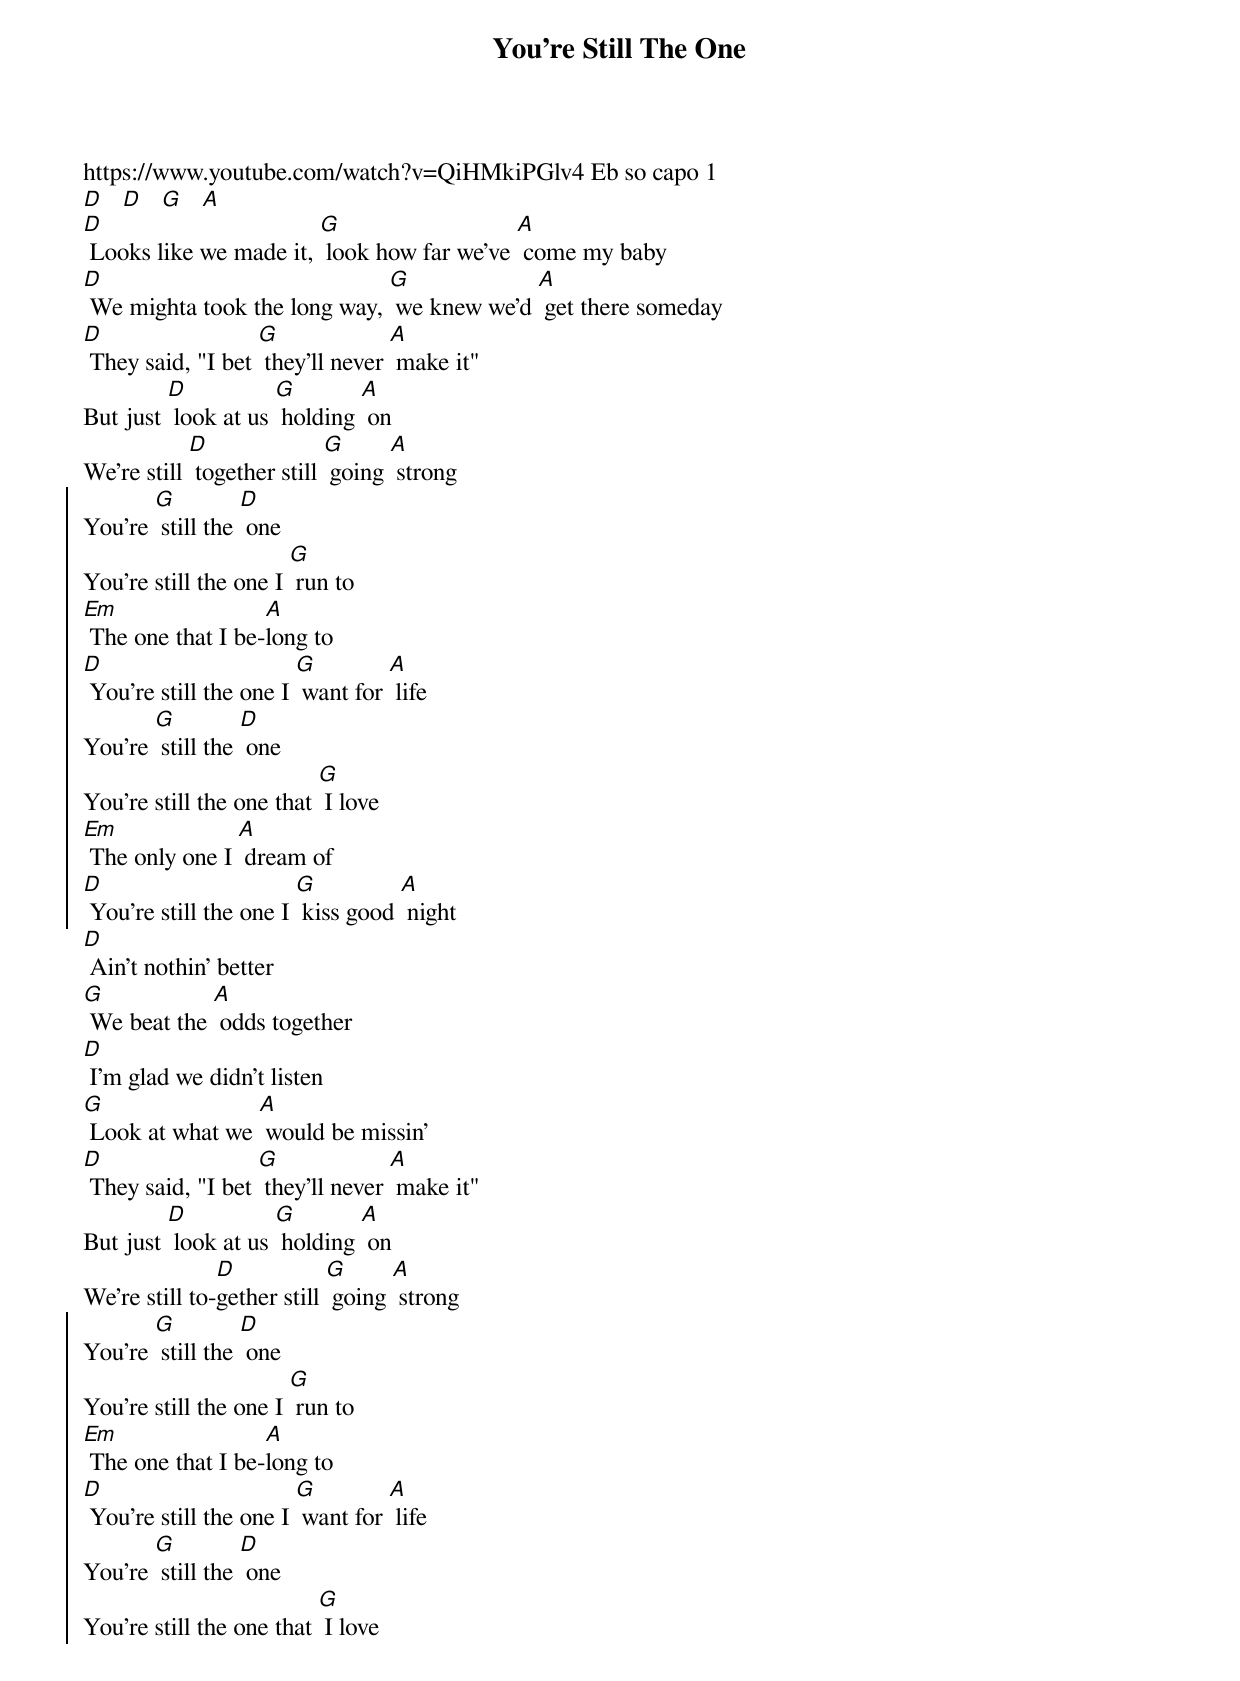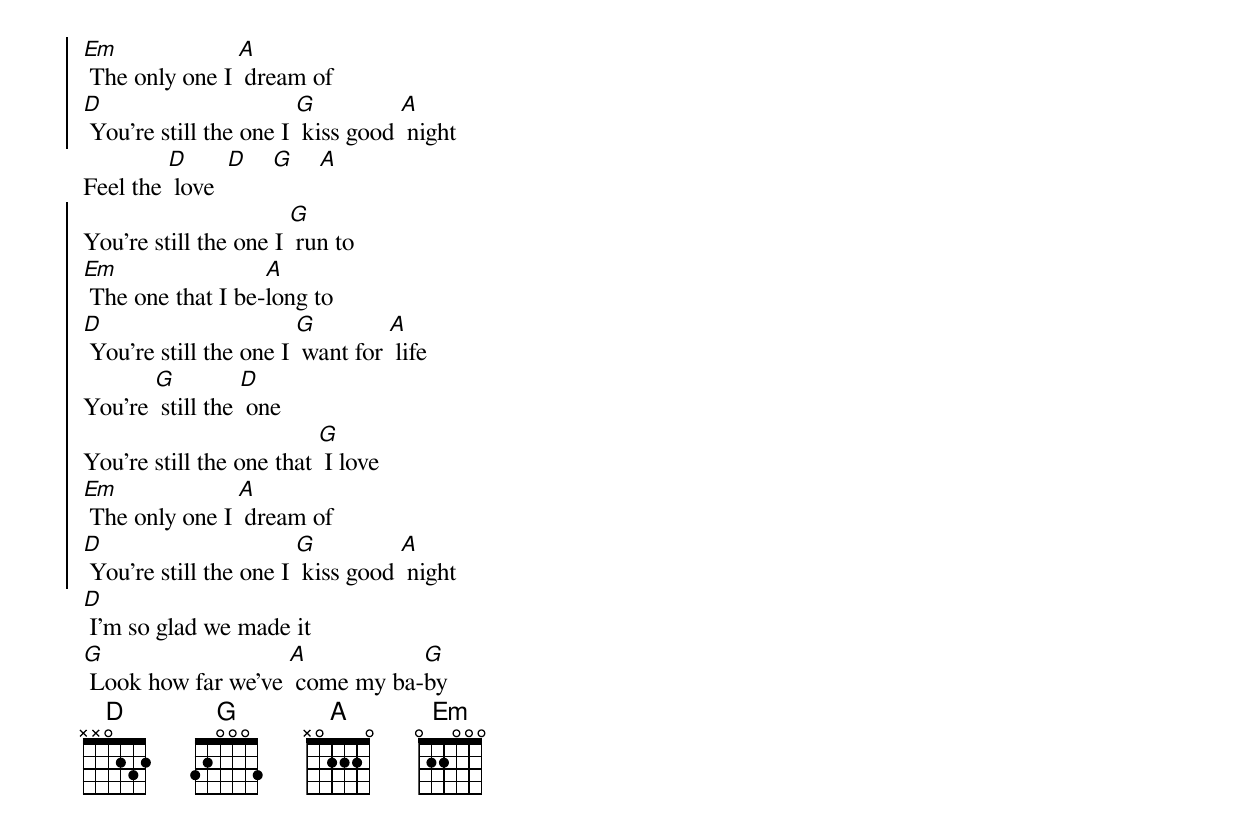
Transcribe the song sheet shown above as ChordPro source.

{t: You're Still The One}
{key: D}
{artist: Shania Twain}
https://www.youtube.com/watch?v=QiHMkiPGlv4 Eb so capo 1
{c: }
[D]   [D]   [G]   [A]
[D] Looks like we made it, [G] look how far we've [A] come my baby
[D] We mighta took the long way, [G] we knew we'd [A] get there someday
[D] They said, "I bet [G] they'll never [A] make it"
But just [D] look at us [G] holding [A] on
We're still [D] together still [G] going [A] strong
{soc}
You're [G] still the [D] one
You're still the one I [G] run to
[Em] The one that I be-[A]long to
[D] You're still the one I [G] want for [A] life
You're [G] still the [D] one
You're still the one that [G] I love
[Em] The only one I [A] dream of
[D] You're still the one I [G] kiss good [A] night
{eoc}
[D] Ain't nothin' better
[G] We beat the [A] odds together
[D] I'm glad we didn't listen
[G] Look at what we [A] would be missin'
[D] They said, "I bet [G] they'll never [A] make it"
But just [D] look at us [G] holding [A] on
We're still to-[D]gether still [G] going [A] strong
{soc}
You're [G] still the [D] one
You're still the one I [G] run to
[Em] The one that I be-[A]long to
[D] You're still the one I [G] want for [A] life
You're [G] still the [D] one
You're still the one that [G] I love
[Em] The only one I [A] dream of
[D] You're still the one I [G] kiss good [A] night
{eoc}
Feel the [D] love  [D]    [G]    [A]
{soc}
You're still the one I [G] run to
[Em] The one that I be-[A]long to
[D] You're still the one I [G] want for [A] life
You're [G] still the [D] one
You're still the one that [G] I love
[Em] The only one I [A] dream of
[D] You're still the one I [G] kiss good [A] night
{eoc}
[D] I'm so glad we made it
[G] Look how far we've [A] come my ba-[G]by
